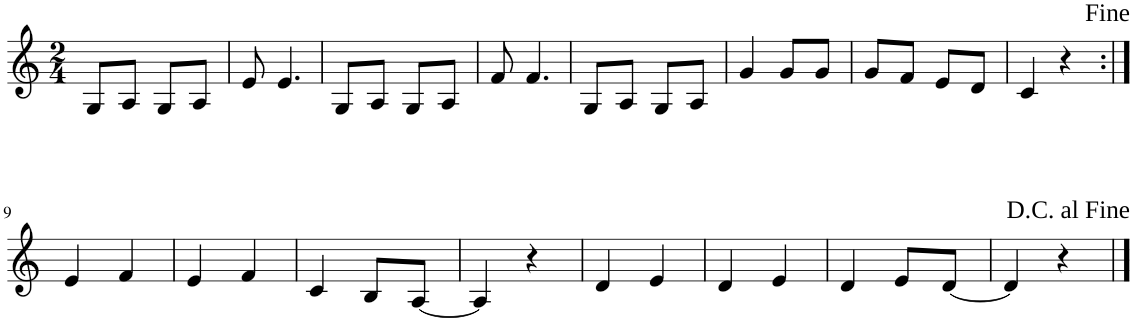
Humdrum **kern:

**kern
*part1
*staff1
*I"Voice
*clefG2
*k[]
*M2/4
=1
8G/L
8A/J
8G/L
8A/J
=2
8e/
4.e/
=3
8G/L
8A/J
8G/L
8A/J
=4
8f/
4.f/
=5
8G/L
8A/J
8G/L
8A/J
=6
4g/
8g/L
8g/J
=7
8g/L
8f/J
8e/L
8d/J
=8
4c/
4r
!LO:TX:a:t=<font face="Times New Roman"/>Fine
!!LO:LB:g=z
=9:|!
4e/
4f/
=10
4e/
4f/
=11
4c/
8B/L
[8A/J
=12
4A/]
4r
=13
4d/
4e/
=14
4d/
4e/
=15
4d/
8e/L
[8d/J
=16
4d/]
4r
!LO:TX:a:t=<font face="Times New Roman"/>D.C. al Fine
==
*-
